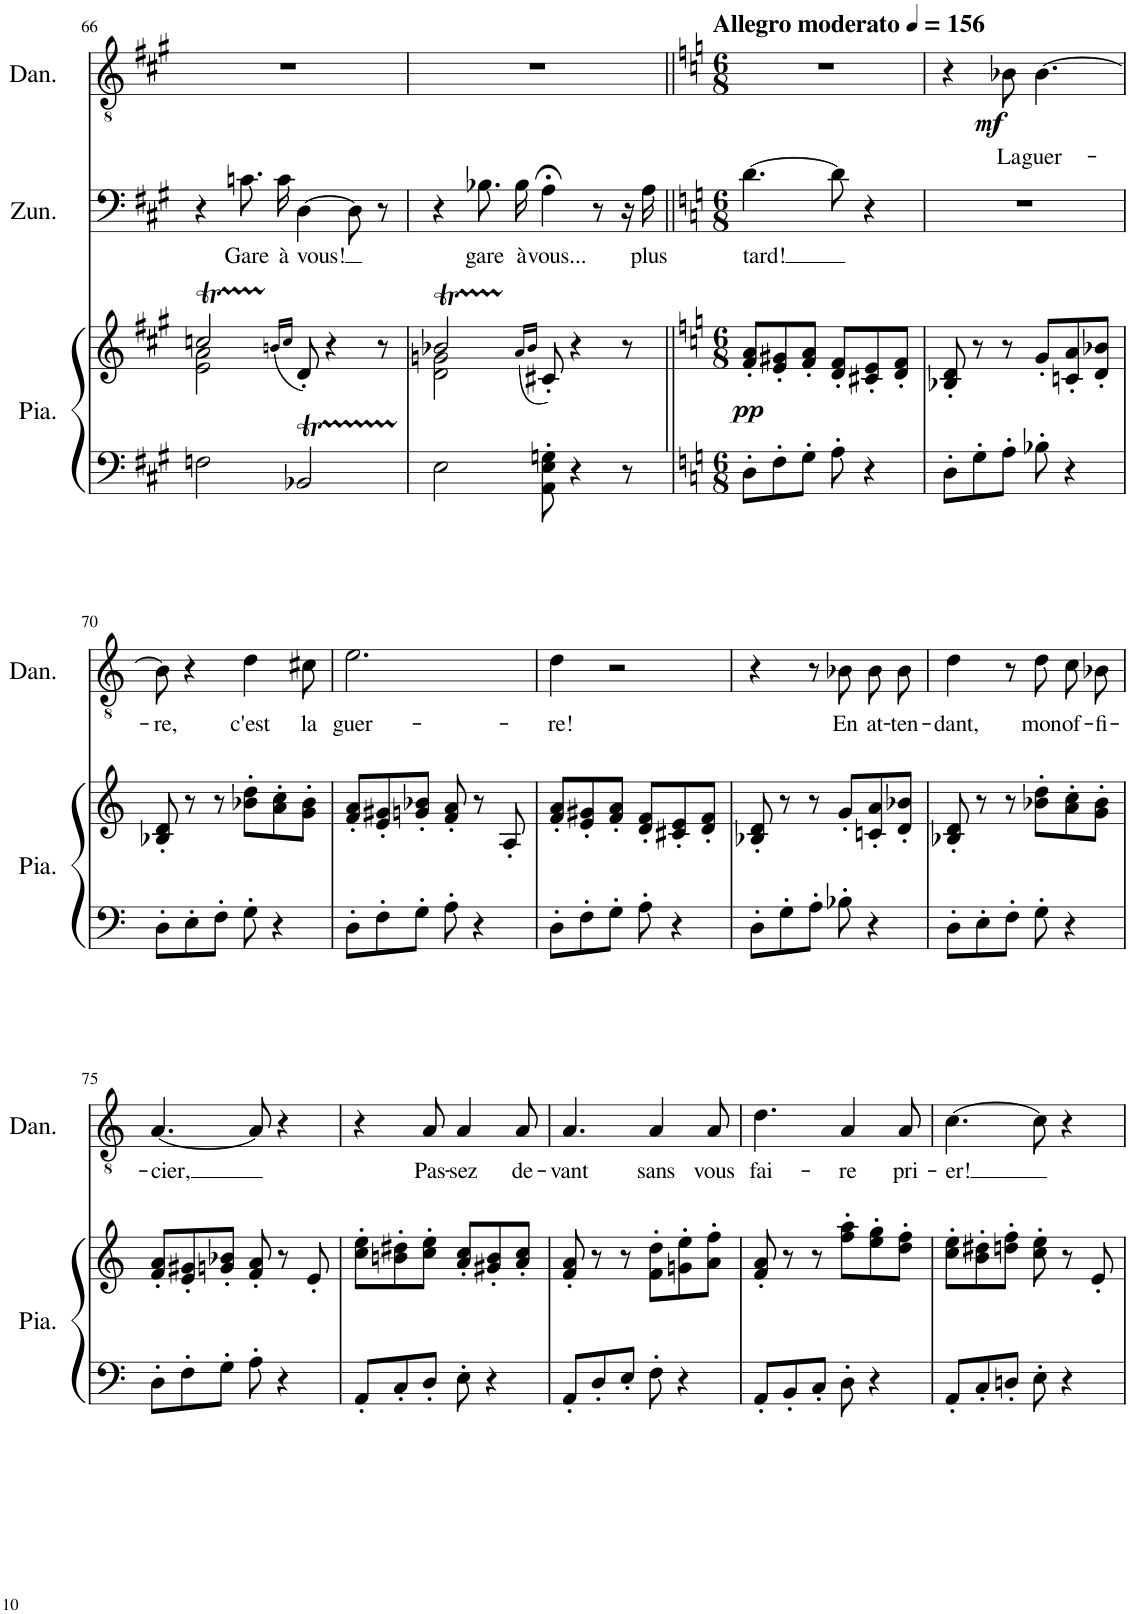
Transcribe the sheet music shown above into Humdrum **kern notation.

**kern	**kern	**dynam	**kern	**text	**kern	**text	**dynam
*part3	*part3	*part3	*part2	*part2	*part1	*part1	*part1
*staff4	*staff3	*staff3/4	*staff2	*staff2	*staff1	*staff1	*staff1
*I"Piano	*	*	*I"Zuniga	*	*I"Dancairo	*	*
*I'Pia.	*	*	*I'Zun.	*	*I'Dan.	*	*
!!LO:PB:g=z
*clefF4	*clefG2	*	*clefF4	*	*clefGv2	*	*
*k[f#c#g#]	*k[f#c#g#]	*	*k[f#c#g#]	*	*k[f#c#g#]	*	*
*M4/4	*M4/4	*	*M4/4	*	*M4/4	*	*
*met(c)	*met(c)	*	*met(c)	*	*met(c)	*	*
=66	=66	=66	=66	=66	=66	=66	=66
*	*^	*	*	*	*	*	*
2Fn\	2ccnT/	2e\ 2a\	.	4r	.	1r	.	.
!	!	!	!	!	!LO:LY:b	!	!	!
.	.	.	.	8.cn\L	Gare	.	.	.
!	!	!	!	!	!LO:LY:b	!	!	!
.	.	.	.	16c\Jk	à	.	.	.
.	(16qbn/LL	.	.	.	.	.	.	.
.	16qcc/JJ	.	.	.	.	.	.	.
!	!	!	!	!	!LO:LY:b	!	!	!
2BB-XT/	8d'/)	2ryy	.	[4D\	vous!	.	.	.
.	4r	.	.	.	.	.	.	.
.	.	.	.	8D\]	.	.	.	.
.	8r	.	.	8r	.	.	.	.
=67	=67	=67	=67	=67	=67	=67	=67	=67
2E\	2b-XT/	2d\ 2gn\	.	4r	.	1r	.	.
!	!	!	!	!	!LO:LY:b	!	!	!
.	.	.	.	8.B-X\L	gare	.	.	.
!	!	!	!	!	!LO:LY:b	!	!	!
.	.	.	.	16B-\Jk	à	.	.	.
.	(16qa/LL	.	.	.	.	.	.	.
.	16qb-/JJ	.	.	.	.	.	.	.
!	!	!	!	!	!LO:LY:b	!	!	!
8AA\' 8E\' 8Gn\'	8c#X'/)	2ryy	.	4A;<\	vous...	.	.	.
4r	4r	.	.	.	.	.	.	.
.	.	.	.	8r	.	.	.	.
8r	8r	.	.	16r	.	.	.	.
!	!	!	!	!	!LO:LY:b	!	!	!
.	.	.	.	16A\	plus	.	.	.
*	*v	*v	*	*	*	*	*	*
=68||	=68||	=68||	=68||	=68||	=68||	=68||	=68||
*k[]	*k[]	*	*k[]	*	*k[]	*	*
*M6/8	*M6/8	*	*M6/8	*	*M6/8	*	*
!	!	!LO:DY:b	!	!LO:LY:b	!	!	!
8D'\L	8f/' 8a/'L	pp	[4.d\	tard!	2.r	.	.
8F'\	8e/' 8g#X/'	.	.	.	.	.	.
8G'\J	8f/' 8a/'J	.	.	.	.	.	.
8A'\	8d/' 8f/'L	.	8d\]	.	.	.	.
4r	8c#X/' 8e/'	.	4r	.	.	.	.
.	8d/' 8f/'J	.	.	.	.	.	.
=69	=69	=69	=69	=69	=69	=69	=69
8D'\L	8B-X/' 8d/'	.	2.r	.	4r	.	.
8G'\	8r	.	.	.	.	.	.
!	!	!	!	!	!	!LO:LY:b	!LO:DY:b
8A'\J	8r	.	.	.	8B-X\	La	mf
!	!	!	!	!	!	!LO:LY:b	!
8B-X'\	8g'/L	.	.	.	[4.B-\	guer-	.
4r	8cn/' 8a/'	.	.	.	.	.	.
.	8d/' 8b-X/'J	.	.	.	.	.	.
!!LO:LB:g=z
=70	=70	=70	=70	=70	=70	=70	=70
!	!	!	!	!	!	!LO:LY:b	!
8D'\L	8B-X/' 8d/'	.	2.r	.	8B-\]	-re,	.
8E'\	8r	.	.	.	4r	.	.
8F'\J	8r	.	.	.	.	.	.
!	!	!	!	!	!	!LO:LY:b	!
8G'\	8b-X\' 8dd\'L	.	.	.	4d\	c'est	.
4r	8a\' 8cc\'	.	.	.	.	.	.
!	!	!	!	!	!	!LO:LY:b	!
.	8g\' 8b-\'J	.	.	.	8c#X\	la	.
=71	=71	=71	=71	=71	=71	=71	=71
!	!	!	!	!	!	!LO:LY:b	!
8D'\L	8f/' 8a/'L	.	2.r	.	2.e\	guer-	.
8F'\	8e/' 8g#X/'	.	.	.	.	.	.
8G'\J	8gn/' 8b-X/'J	.	.	.	.	.	.
8A'\	8f/' 8a/'	.	.	.	.	.	.
4r	8r	.	.	.	.	.	.
.	8A'/	.	.	.	.	.	.
=72	=72	=72	=72	=72	=72	=72	=72
!	!	!	!	!	!	!LO:LY:b	!
8D'\L	8f/' 8a/'L	.	2.r	.	4d\	-re!	.
8F'\	8e/' 8g#X/'	.	.	.	.	.	.
8G'\J	8f/' 8a/'J	.	.	.	2r	.	.
8A'\	8d/' 8f/'L	.	.	.	.	.	.
4r	8c#X/' 8e/'	.	.	.	.	.	.
.	8d/' 8f/'J	.	.	.	.	.	.
=73	=73	=73	=73	=73	=73	=73	=73
8D'\L	8B-X/' 8d/'	.	2.r	.	4r	.	.
8G'\	8r	.	.	.	.	.	.
8A'\J	8r	.	.	.	8r	.	.
!	!	!	!	!	!	!LO:LY:b	!
8B-X'\	8g'/L	.	.	.	8B-X\L	En	.
!	!	!	!	!	!	!LO:LY:b	!
4r	8cn/' 8a/'	.	.	.	8B-\	at-	.
!	!	!	!	!	!	!LO:LY:b	!
.	8d/' 8b-X/'J	.	.	.	8B-\J	-ten-	.
=74	=74	=74	=74	=74	=74	=74	=74
!	!	!	!	!	!	!LO:LY:b	!
8D'\L	8B-X/' 8d/'	.	2.r	.	4d\	-dant,	.
8E'\	8r	.	.	.	.	.	.
8F'\J	8r	.	.	.	8r	.	.
!	!	!	!	!	!	!LO:LY:b	!
8G'\	8b-X\' 8dd\'L	.	.	.	8d\L	mon	.
!	!	!	!	!	!	!LO:LY:b	!
4r	8a\' 8cc\'	.	.	.	8c\	of-	.
!	!	!	!	!	!	!LO:LY:b	!
.	8g\' 8b-\'J	.	.	.	8B-X\J	-fi-	.
!!LO:LB:g=z
=75	=75	=75	=75	=75	=75	=75	=75
!	!	!	!	!	!	!LO:LY:b	!
8D'\L	8f/' 8a/'L	.	2.r	.	[4.A/	-cier,	.
8F'\	8e/' 8g#X/'	.	.	.	.	.	.
8G'\J	8gn/' 8b-X/'J	.	.	.	.	.	.
8A'\	8f/' 8a/'	.	.	.	8A/]	.	.
4r	8r	.	.	.	4r	.	.
.	8e'/	.	.	.	.	.	.
=76	=76	=76	=76	=76	=76	=76	=76
8AA'/L	8cc\' 8ee\'L	.	2.r	.	4r	.	.
8C'/	8bn\' 8dd#X\'	.	.	.	.	.	.
!	!	!	!	!	!	!LO:LY:b	!
8D'/J	8cc\' 8ee\'J	.	.	.	8A/	Pas-	.
!	!	!	!	!	!	!LO:LY:b	!
8E'\	8a/' 8cc/'L	.	.	.	4A/	-sez	.
4r	8g#X/' 8b/'	.	.	.	.	.	.
!	!	!	!	!	!	!LO:LY:b	!
.	8a/' 8cc/'J	.	.	.	8A/	de-	.
=77	=77	=77	=77	=77	=77	=77	=77
!	!	!	!	!	!	!LO:LY:b	!
8AA'/L	8f/' 8a/'	.	2.r	.	4.A/	-vant	.
8D'/	8r	.	.	.	.	.	.
8E'/J	8r	.	.	.	.	.	.
!	!	!	!	!	!	!LO:LY:b	!
8F'\	8f\' 8dd\'L	.	.	.	4A/	sans	.
4r	8gn\' 8ee\'	.	.	.	.	.	.
!	!	!	!	!	!	!LO:LY:b	!
.	8a\' 8ff\'J	.	.	.	8A/	vous	.
=78	=78	=78	=78	=78	=78	=78	=78
!	!	!	!	!	!	!LO:LY:b	!
8AA'/L	8f/' 8a/'	.	2.r	.	4.d\	fai-	.
8BB'/	8r	.	.	.	.	.	.
8C'/J	8r	.	.	.	.	.	.
!	!	!	!	!	!	!LO:LY:b	!
8D'\	8ff\' 8aa\'L	.	.	.	4A/	-re	.
4r	8ee\' 8gg\'	.	.	.	.	.	.
!	!	!	!	!	!	!LO:LY:b	!
.	8dd\' 8ff\'J	.	.	.	8A/	pri-	.
=79	=79	=79	=79	=79	=79	=79	=79
!	!	!	!	!	!	!LO:LY:b	!
8AA'/L	8cc\' 8ee\'L	.	2.r	.	[4.c\	-er!	.
8C'/	8b\' 8dd#X\'	.	.	.	.	.	.
8Dn'/J	8ddn\' 8ff\'J	.	.	.	.	.	.
8E'\	8cc\' 8ee\'	.	.	.	8c\]	.	.
4r	8r	.	.	.	4r	.	.
.	8e'/	.	.	.	.	.	.
=	=	=	=	=	=	=	=
*-	*-	*-	*-	*-	*-	*-	*-
